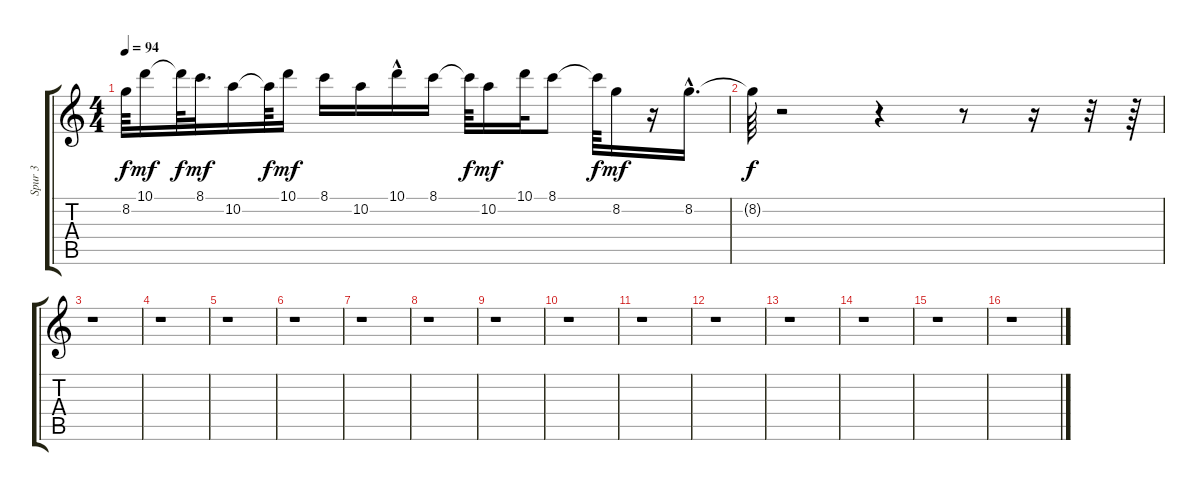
\track ("Spur 3" "Spur 3") {instrument distortionguitar}
\staff {score tabs}
\tuning (E4 B3 G3 D3 A2 E2) {hide}
\ts (4 4)
\tempo 94
\clef g2
\ks c
8.2{t}.64{dy f} 10.1.16{dy mf} 10.1{t}.64{dy f} 8.1.32{d dy mf} 10.2.16 10.2{t}.64{dy f} 10.1.16{dy mf} 8.1.16 10.2.16 10.1{hac}.16 8.1.16 8.1{t}.64{dy f} 10.2.16{dy mf} 10.1.32 8.1.8 8.1{t}.64{dy f} 8.2.16{dy mf} r.16 8.2{hac}.16{d} |
8.2{t}.64{dy f} r.2 r.4 r.8 r.16 r.32 r.64 |
r.1 |
r.1 |
r.1 |
r.1 |
r.1 |
r.1 |
r.1 |
r.1 |
r.1 |
r.1 |
r.1 |
r.1 |
r.1 |
r.1
